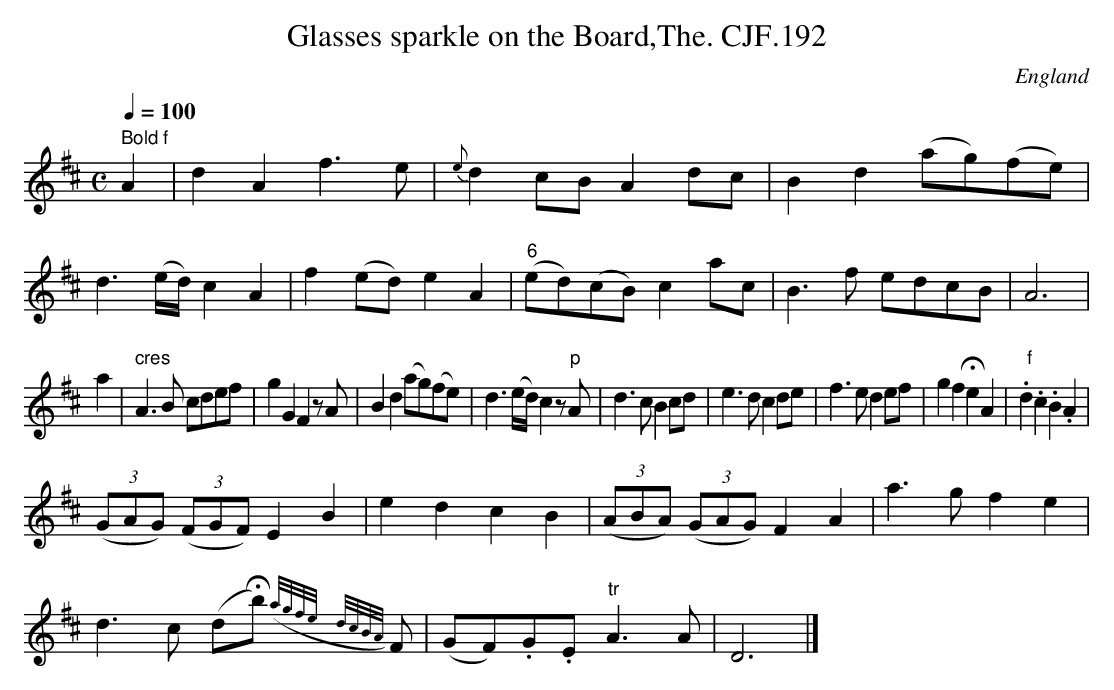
X:1
T:Glasses sparkle on the Board,The. CJF.192
O:England
M:C
L:1/8
Q:1/4=100
K:D major
" Bold f"A2|d2A2f3e|{e}d2cBA2dc|B2d2(ag)(fe)|!
d3(e/d/)c2A2|f2(ed)e2A2|"6"(ed)(cB)c2ac|B3f edcB|A6|!
a2|" cres"A3B cdef|g2G2F2zA|B2d2(ag)(fe)|d3(e/d/)c2z"p"A|
d3cB2cd|e3dc2de|f3ed2ef|g2f2He2A2|" f".d2.c2.B2.A2|!
((3GAG) ((3FGF)E2B2|e2d2c2B2|((3ABA) ((3GAG)F2A2|\
a3gf2e2|!
d3c (dHb) ({a/g/f/e/}{d/c/B/A/)} F|\
(GF).G.E"tr"A3A|D6|]
